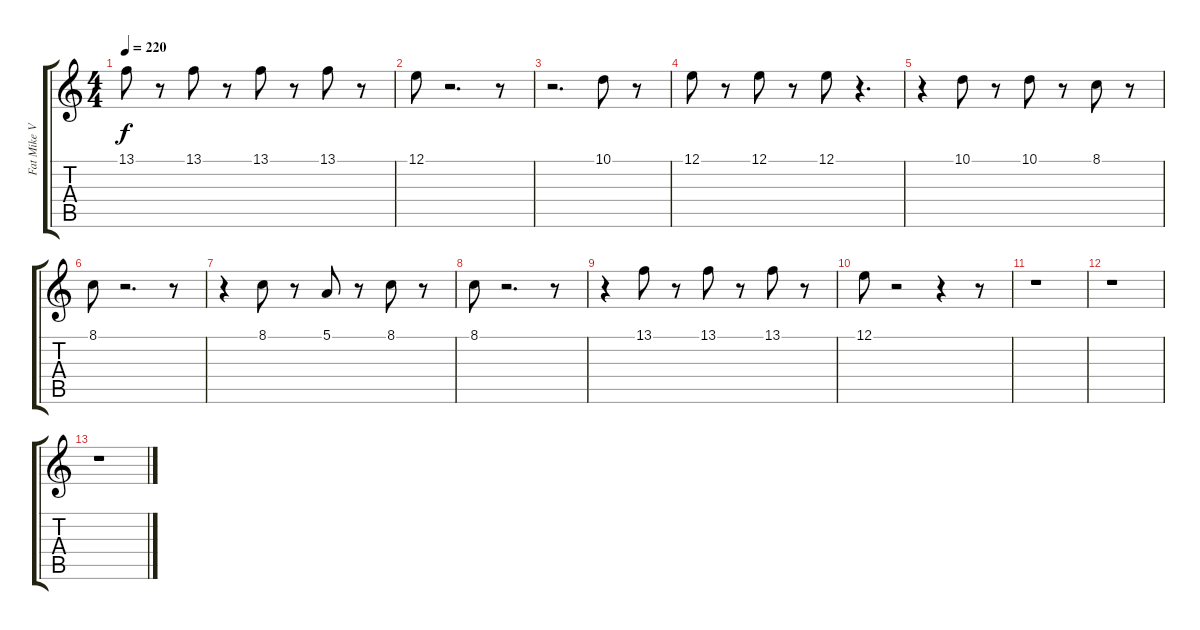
\track ("Fat Mike Vox" "Fat Mike V") {instrument lead1square}
\staff {score tabs}
\tuning (E4 B3 G3 D3 A2 E2) {hide}
\ts (4 4)
\tempo 220
\clef g2
\ks c
13.1.8{dy f} r.8 13.1.8 r.8 13.1.8 r.8 13.1.8 r.8 |
12.1.8 r.2{d} r.8 |
r.2{d} 10.1.8 r.8 |
12.1.8 r.8 12.1.8 r.8 12.1.8 r.4{d} |
r.4 10.1.8 r.8 10.1.8 r.8 8.1.8 r.8 |
8.1.8 r.2{d} r.8 |
r.4 8.1.8 r.8 5.1.8 r.8 8.1.8 r.8 |
8.1.8 r.2{d} r.8 |
r.4 13.1.8 r.8 13.1.8 r.8 13.1.8 r.8 |
12.1.8 r.2 r.4 r.8 |
r.1 |
r.1 |
r.1
